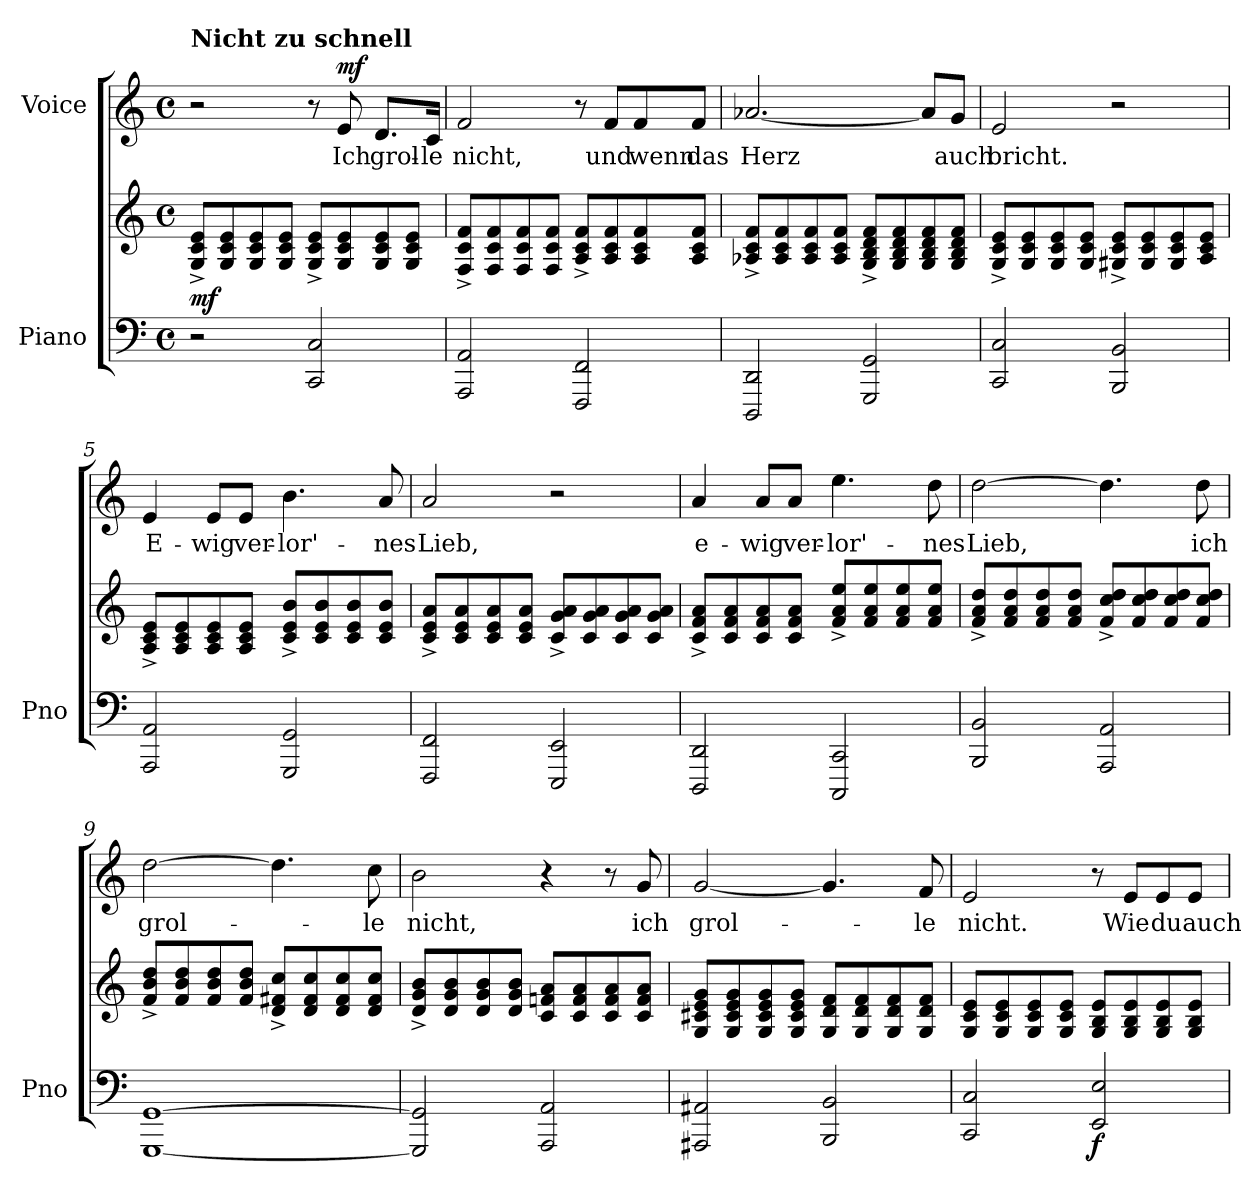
**kern	**kern	**dynam	**kern	**text	**dynam
*part2	*part2	*part2	*part1	*part1	*part1
*staff3	*staff2	*staff2/3	*staff1	*staff1	*staff1
*I"Piano	*	*	*I"Voice	*	*
*I'Pno	*	*	*	*	*
*clefF4	*clefG2	*	*clefG2	*	*
*k[]	*k[]	*	*k[]	*	*
*M4/4	*M4/4	*	*M4/4	*	*
*met(c)	*met(c)	*	*met(c)	*	*
=1	=1	=1	=1	=1	=1
!	!	!	!LO:TX:a:B:t=Nicht zu schnell	!	!
!	!	!LO:DY:b	!	!	!
2r	8G/^ 8c/^ 8e/^L	mf	2r	.	.
.	8G/ 8c/ 8e/	.	.	.	.
.	8G/ 8c/ 8e/	.	.	.	.
.	8G/ 8c/ 8e/J	.	.	.	.
2CC/ 2C/	8G/^ 8c/^ 8e/^L	.	8r	.	.
!	!	!	!	!LO:LY:b	!LO:DY:a
.	8G/ 8c/ 8e/	.	8e/	Ich	mf
!	!	!	!	!LO:LY:b	!
.	8G/ 8c/ 8e/	.	8.d/L	grol-	.
.	8G/ 8c/ 8e/J	.	.	.	.
!	!	!	!	!LO:LY:b	!
.	.	.	16c/Jk	-le	.
=2	=2	=2	=2	=2	=2
!	!	!	!	!LO:LY:b	!
2AAA/ 2AA/	8F/^ 8c/^ 8f/^L	.	2f/	nicht,	.
.	8F/ 8c/ 8f/	.	.	.	.
.	8F/ 8c/ 8f/	.	.	.	.
.	8F/ 8c/ 8f/J	.	.	.	.
2FFF/ 2FF/	8A/^ 8c/^ 8f/^L	.	8r	.	.
!	!	!	!	!LO:LY:b	!
.	8A/ 8c/ 8f/	.	8f/L	und	.
!	!	!	!	!LO:LY:b	!
.	8A/ 8c/ 8f/	.	8f/	wenn	.
!	!	!	!	!LO:LY:b	!
.	8A/ 8c/ 8f/J	.	8f/J	das	.
=3	=3	=3	=3	=3	=3
!	!	!	!	!LO:LY:b	!
2DDD/ 2DD/	8A-X/^ 8c/^ 8f/^L	.	[2.a-X/	Herz	.
.	8A-/ 8c/ 8f/	.	.	.	.
.	8A-/ 8c/ 8f/	.	.	.	.
.	8A-/ 8c/ 8f/J	.	.	.	.
2GGG/ 2GG/	8G/^ 8B/^ 8d/^ 8f/^L	.	.	.	.
.	8G/ 8B/ 8d/ 8f/	.	.	.	.
.	8G/ 8B/ 8d/ 8f/	.	8a-/L]	.	.
!	!	!	!	!LO:LY:b	!
.	8G/ 8B/ 8d/ 8f/J	.	8g/J	auch	.
=4	=4	=4	=4	=4	=4
!	!	!	!	!LO:LY:b	!
2CC/ 2C/	8G/^ 8c/^ 8e/^L	.	2e/	bricht.	.
.	8G/ 8c/ 8e/	.	.	.	.
.	8G/ 8c/ 8e/	.	.	.	.
.	8G/ 8c/ 8e/J	.	.	.	.
2BBB/ 2BB/	8G#X/^ 8c/^ 8e/^L	.	2r	.	.
.	8G#/ 8c/ 8e/	.	.	.	.
.	8G#/ 8c/ 8e/	.	.	.	.
.	8A/ 8c/ 8e/J	.	.	.	.
!!LO:LB:g=z
=5	=5	=5	=5	=5	=5
!	!	!	!	!LO:LY:b	!
2AAA/ 2AA/	8A/^ 8c/^ 8e/^L	.	4e/	E-	.
.	8A/ 8c/ 8e/	.	.	.	.
!	!	!	!	!LO:LY:b	!
.	8A/ 8c/ 8e/	.	8e/L	-wig	.
!	!	!	!	!LO:LY:b	!
.	8A/ 8c/ 8e/J	.	8e/J	ver-	.
!	!	!	!	!LO:LY:b	!
2GGG/ 2GG/	8c/^ 8e/^ 8b/^L	.	4.b\	-lor'-	.
.	8c/ 8e/ 8b/	.	.	.	.
.	8c/ 8e/ 8b/	.	.	.	.
!	!	!	!	!LO:LY:b	!
.	8c/ 8e/ 8b/J	.	8a/	-nes	.
=6	=6	=6	=6	=6	=6
!	!	!	!	!LO:LY:b	!
2FFF/ 2FF/	8c/^ 8e/^ 8a/^L	.	2a/	Lieb,	.
.	8c/ 8e/ 8a/	.	.	.	.
.	8c/ 8e/ 8a/	.	.	.	.
.	8c/ 8e/ 8a/J	.	.	.	.
2EEE/ 2EE/	8c/^ 8g/^ 8a/^L	.	2r	.	.
.	8c/ 8g/ 8a/	.	.	.	.
.	8c/ 8g/ 8a/	.	.	.	.
.	8c/ 8g/ 8a/J	.	.	.	.
=7	=7	=7	=7	=7	=7
!	!	!	!	!LO:LY:b	!
2DDD/ 2DD/	8c/^ 8f/^ 8a/^L	.	4a/	e-	.
.	8c/ 8f/ 8a/	.	.	.	.
!	!	!	!	!LO:LY:b	!
.	8c/ 8f/ 8a/	.	8a/L	-wig	.
!	!	!	!	!LO:LY:b	!
.	8c/ 8f/ 8a/J	.	8a/J	ver-	.
!	!	!	!	!LO:LY:b	!
2CCC/ 2CC/	8f/^ 8a/^ 8ee/^L	.	4.ee\	-lor'-	.
.	8f/ 8a/ 8ee/	.	.	.	.
.	8f/ 8a/ 8ee/	.	.	.	.
!	!	!	!	!LO:LY:b	!
.	8f/ 8a/ 8ee/J	.	8dd\	-nes	.
=8	=8	=8	=8	=8	=8
!	!	!	!	!LO:LY:b	!
2BBB/ 2BB/	8f/^ 8a/^ 8dd/^L	.	[2dd\	Lieb,	.
.	8f/ 8a/ 8dd/	.	.	.	.
.	8f/ 8a/ 8dd/	.	.	.	.
.	8f/ 8a/ 8dd/J	.	.	.	.
2AAA/ 2AA/	8f/^ 8cc/^ 8dd/^L	.	4.dd\]	.	.
.	8f/ 8cc/ 8dd/	.	.	.	.
.	8f/ 8cc/ 8dd/	.	.	.	.
!	!	!	!	!LO:LY:b	!
.	8f/ 8cc/ 8dd/J	.	8dd\	ich	.
=9	=9	=9	=9	=9	=9
!	!	!	!	!LO:LY:b	!
[1GGG [1GG	8f/^ 8b/^ 8dd/^L	.	[2dd\	grol-	.
.	8f/ 8b/ 8dd/	.	.	.	.
.	8f/ 8b/ 8dd/	.	.	.	.
.	8f/ 8b/ 8dd/J	.	.	.	.
.	8d/^ 8f#X/^ 8cc/^L	.	4.dd\]	.	.
.	8d/ 8f#/ 8cc/	.	.	.	.
.	8d/ 8f#/ 8cc/	.	.	.	.
!	!	!	!	!LO:LY:b	!
.	8d/ 8f#/ 8cc/J	.	8cc\	-le	.
!!LO:LB:g=z
=10	=10	=10	=10	=10	=10
!	!	!	!	!LO:LY:b	!
2GGG/] 2GG/]	8d/^ 8g/^ 8b/^L	.	2b\	nicht,	.
.	8d/ 8g/ 8b/	.	.	.	.
.	8d/ 8g/ 8b/	.	.	.	.
.	8d/ 8g/ 8b/J	.	.	.	.
2AAA/ 2AA/	8c/ 8fn/ 8a/L	.	4r	.	.
.	8c/ 8f/ 8a/	.	.	.	.
.	8c/ 8f/ 8a/	.	8r	.	.
!	!	!	!	!LO:LY:b	!
.	8c/ 8f/ 8a/J	.	8g/	ich	.
=11	=11	=11	=11	=11	=11
!	!	!	!	!LO:LY:b	!
2AAA#X/ 2AA#X/	8G/ 8c#X/ 8e/ 8g/L	.	[2g/	grol-	.
.	8G/ 8c#/ 8e/ 8g/	.	.	.	.
.	8G/ 8c#/ 8e/ 8g/	.	.	.	.
.	8G/ 8c#/ 8e/ 8g/J	.	.	.	.
2BBB/ 2BB/	8G/ 8d/ 8f/L	.	4.g/]	.	.
.	8G/ 8d/ 8f/	.	.	.	.
.	8G/ 8d/ 8f/	.	.	.	.
!	!	!	!	!LO:LY:b	!
.	8G/ 8d/ 8f/J	.	8f/	-le	.
=12	=12	=12	=12	=12	=12
!	!	!	!	!LO:LY:b	!
2CC/ 2C/	8G/ 8c/ 8e/L	.	2e/	nicht.	.
.	8G/ 8c/ 8e/	.	.	.	.
.	8G/ 8c/ 8e/	.	.	.	.
.	8G/ 8c/ 8e/J	.	.	.	.
!	!	!LO:DY:b=2	!	!	!
2EE/ 2E/	8G/ 8B/ 8e/L	f	8r	.	.
!	!	!	!	!LO:LY:b	!
.	8G/ 8B/ 8e/	.	8e/L	Wie	.
!	!	!	!	!LO:LY:b	!
.	8G/ 8B/ 8e/	.	8e/	du	.
!	!	!	!	!LO:LY:b	!
.	8G/ 8B/ 8e/J	.	8e/J	auch	.
=	=	=	=	=	=
*-	*-	*-	*-	*-	*-
